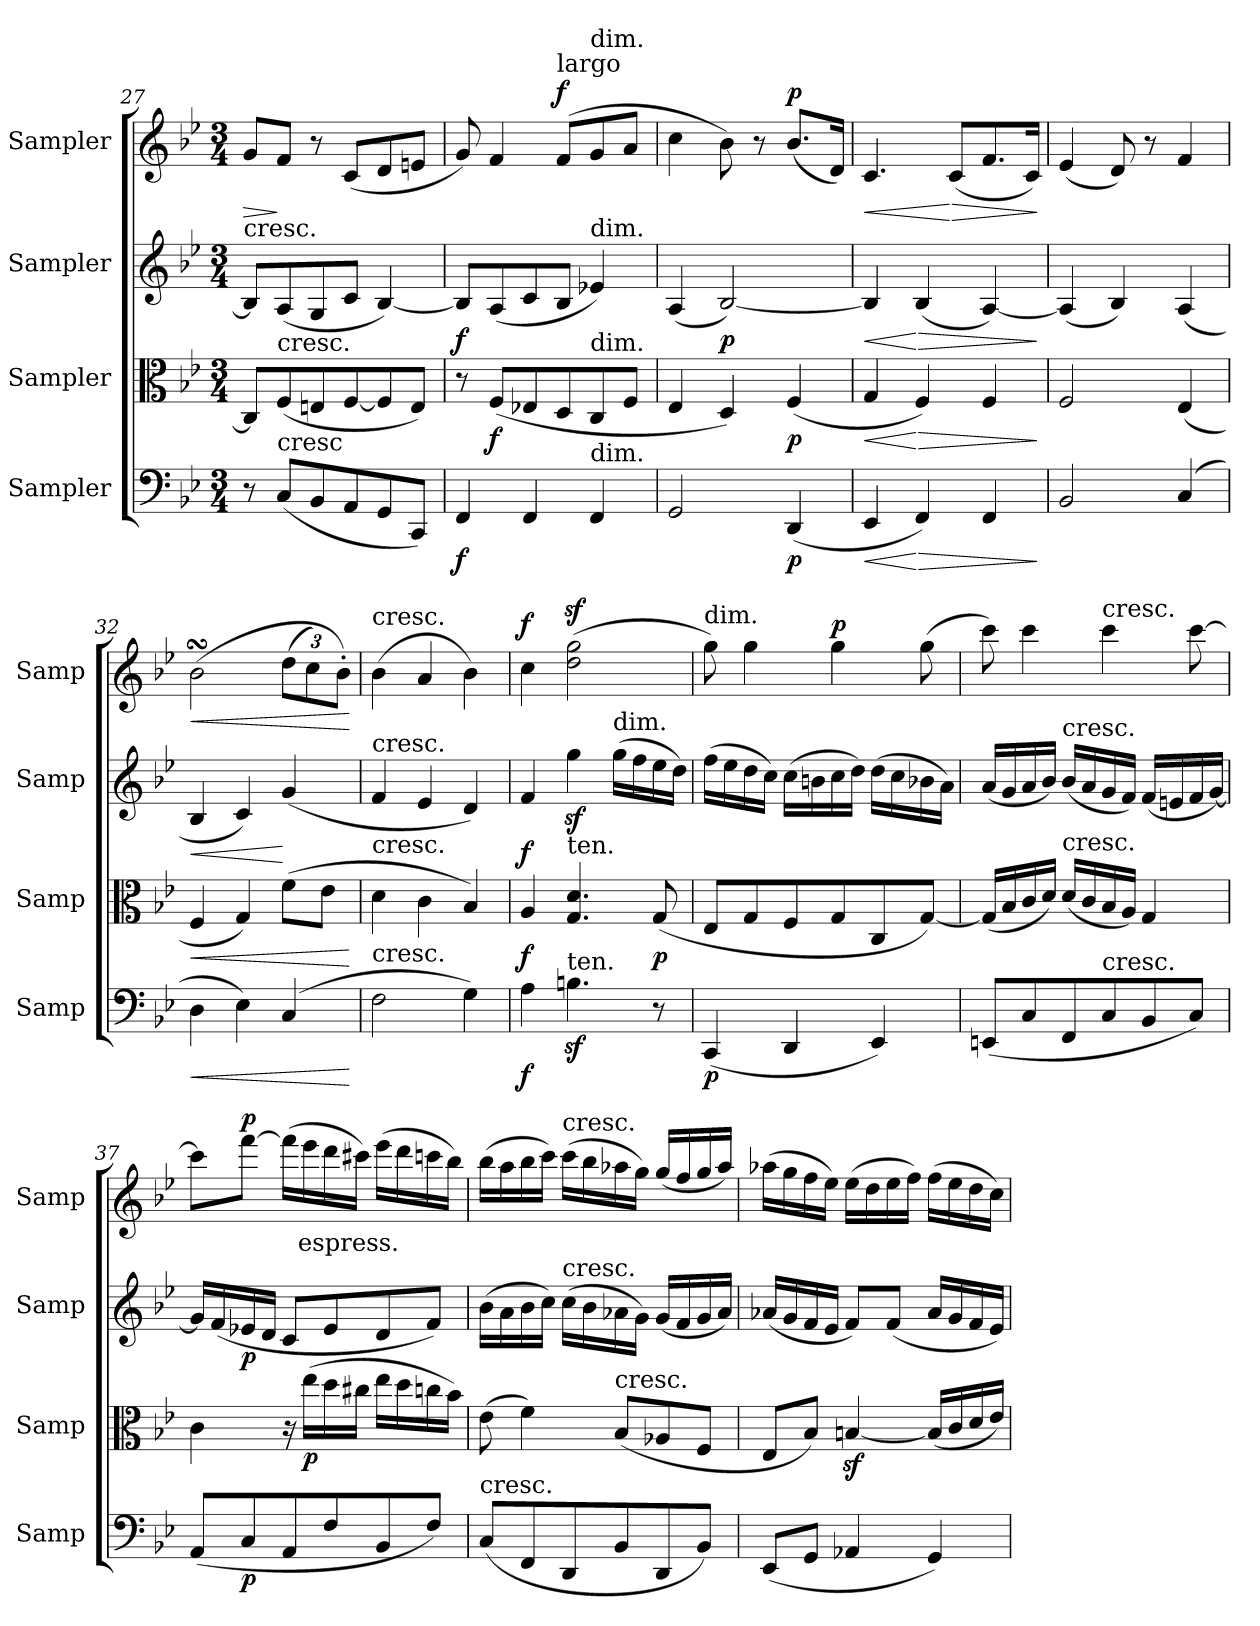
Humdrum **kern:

**kern	**dynam	**kern	**dynam	**kern	**dynam	**kern	**text	**dynam
*part4	*part4	*part3	*part3	*part2	*part2	*part1	*part1	*part1
*staff4	*staff4	*staff3	*staff3	*staff2	*staff2	*staff1	*staff1	*staff1
*I"Sampler	*	*I"Sampler	*	*I"Sampler	*	*I"Sampler	*	*
*I'Samp	*	*I'Samp	*	*I'Samp	*	*I'Samp	*	*
*clefF4	*	*clefC3	*	*clefG2	*	*clefG2	*	*
*k[b-e-]	*	*k[b-e-]	*	*k[b-e-]	*	*k[b-e-]	*	*
*M3/4	*	*M3/4	*	*M3/4	*	*M3/4	*	*
=27	=27	=27	=27	=27	=27	=27	=27	=27
!	!	!	!	!LO:TX:a:t=cresc.	!	!	!	!
!	!	!	!	!	!	!	!	!LO:HP:b
8r	.	8C/L]	.	8B-/L]	.	8g/L	.	>
!	!	!LO:TX:a:t=cresc.	!	!	!	!	!	!
!LO:TX:a:t=cresc	!	!	!	!	!	!	!	!
(8C/L	.	(8F/	.	(8A/	.	8f/J	.	]
8BB-/	.	8En/	.	8G/	.	8r	.	.
8AA/	.	[8F/	.	8c/J	.	(8c/L	.	.
8GG/	.	8F/]	.	[4B-/)	.	8d/	.	.
8CC/J)	.	8E/J)	.	.	.	8en/J	.	.
!!LO:PB:g=z
=28	=28	=28	=28	=28	=28	=28	=28	=28
!	!LO:DY:b	!	!	!	!LO:DY:b	!	!	!
4FF/	f	8r	.	8B-/L]	f	8g/)	.	.
!	!	!	!LO:DY:b	!	!	!	!	!
.	.	(8F/L	f	(8A/	.	4f/	.	.
4FF/	.	8E-X/	.	8c/	.	.	.	.
!	!	!	!	!	!	!LO:TX:a:t=largo	!	!
!	!	!	!	!	!	!	!	!LO:DY:b
.	.	8D/	.	8B-/J	.	(8f/L	.	f
!	!	!	!	!	!	!LO:TX:a:t=dim.	!	!
!	!	!	!	!LO:TX:a:t=dim.	!	!	!	!
!	!	!LO:TX:a:t=dim.	!	!	!	!	!	!
!LO:TX:a:t=dim.	!	!	!	!	!	!	!	!
4FF/	.	8C/	.	4e-X/)	.	8g/	.	.
.	.	8F/J	.	.	.	8a/J	.	.
=29	=29	=29	=29	=29	=29	=29	=29	=29
2GG/	.	4E-/	.	(4A/	.	4cc\	.	.
!	!	!	!	!	!LO:DY:b	!	!	!
.	.	4D/)	.	[2B-/)	p	8b-\)	.	.
.	.	.	.	.	.	8r	.	.
!	!LO:DY:b	!	!LO:DY:b	!	!	!	!	!LO:DY:b
(4DD/	p	(4F/	p	.	.	(8.b-/L	.	p
.	.	.	.	.	.	16d/Jk)	.	.
=30	=30	=30	=30	=30	=30	=30	=30	=30
!	!LO:HP:b	!	!LO:HP:b	!	!LO:HP:b	!	!	!LO:HP:b
4EE-/	<	4G/	<	4B-/]	<	4.c/	.	<
!	!LO:HP:n=1:b	!	!LO:HP:n=1:b	!	!LO:HP:n=1:b	!	!	!
4FF/)	[ >	4F/)	[ >	(4B-/	[ >	.	.	.
!	!	!	!	!	!	!	!	!LO:HP:n=1:b
.	.	.	.	.	.	(8c/L	.	[ >
4FF/	.	4F/	.	[4A/)	.	8.f/	.	.
.	.	.	.	.	.	16c/Jk)	.	.
.	]	.	]	.	]	.	.	]
=31	=31	=31	=31	=31	=31	=31	=31	=31
2BB-/	.	2F/	.	(4A/]	.	(4e-/	.	.
.	.	.	.	4B-/)	.	8d/)	.	.
.	.	.	.	.	.	8r	.	.
(4C/	.	(4E-/	.	(4A/	.	4f/	.	.
=32	=32	=32	=32	=32	=32	=32	=32	=32
!	!LO:HP:b	!	!LO:HP:b	!	!LO:HP:b	!	!	!LO:HP:b
4D\	<	4F/	<	4B-/	<	(2b-sSSs\	.	<
4E-\)	.	4G/)	.	4c/)	.	.	.	.
*	*	*	*	*	*	*Xbrackettup	*	*
(4C/	.	(8f\L	.	(4g/	[	(12dd\L	.	.
.	.	.	.	.	.	12cc\)	.	.
.	.	8e-\J	.	.	.	.	.	.
.	.	.	.	.	.	12b-'\J)	.	.
.	[	.	[	.	.	.	.	[
=33	=33	=33	=33	=33	=33	=33	=33	=33
!	!	!	!	!	!	!LO:TX:a:t=cresc.	!	!
!	!	!	!	!LO:TX:a:t=cresc.	!	!	!	!
!	!	!LO:TX:a:t=cresc.	!	!	!	!	!	!
!LO:TX:a:t=cresc.	!	!	!	!	!	!	!	!
2F\	.	4d\	.	4f/	.	(4b-\	.	.
.	.	4c\	.	4e-/	.	4a/	.	.
4G\)	.	4B-/)	.	4d/)	.	4b-\)	.	.
=34	=34	=34	=34	=34	=34	=34	=34	=34
!	!LO:DY:b	!	!LO:DY:b	!	!LO:DY:b	!	!	!LO:DY:b
4A\	f	4A/	f	4f/	f	4cc\	.	f
!	!	!LO:TX:a:t=ten.	!	!	!	!	!	!
!LO:TX:a:t=ten.	!	!	!	!	!	!	!	!
4.Bnz<\	.	4.G/ 4.d/	.	4ggz<\	.	(2dd\z< 2gg\z<	.	.
!	!	!	!	!LO:TX:a:t=dim.	!	!	!	!
.	.	.	.	(16gg\LL	.	.	.	.
.	.	.	.	16ff\	.	.	.	.
!	!	!	!LO:DY:b	!	!	!	!	!
8r	.	(8G/	p	16ee-\	.	.	.	.
.	.	.	.	16dd\JJ)	.	.	.	.
=35	=35	=35	=35	=35	=35	=35	=35	=35
!	!	!	!	!	!	!LO:TX:a:t=dim.	!	!
!	!LO:DY:b	!	!	!	!	!	!	!
(4CC/	p	8E-/L	.	(16ff\LL	.	8gg\)	.	.
.	.	.	.	16ee-\	.	.	.	.
.	.	8G/	.	16dd\	.	4gg\	.	.
.	.	.	.	16cc\JJ)	.	.	.	.
4DD/	.	8F/	.	(16cc\LL	.	.	.	.
.	.	.	.	16bn\	.	.	.	.
!	!	!	!	!	!	!	!	!LO:DY:b
.	.	8G/	.	16cc\	.	4gg\	.	p
.	.	.	.	16dd\JJ)	.	.	.	.
4EE-/)	.	8C/	.	(16dd\LL	.	.	.	.
.	.	.	.	16cc\	.	.	.	.
.	.	[8G/J)	.	16b-X\	.	(8gg\	.	.
.	.	.	.	16a\JJ)	.	.	.	.
=36	=36	=36	=36	=36	=36	=36	=36	=36
(8EEn/L	.	(16G/LL]	.	(16a/LL	.	8ccc\)	.	.
.	.	16B-/	.	16g/	.	.	.	.
8C/	.	16c/	.	16a/	.	4ccc\	.	.
.	.	16d/JJ)	.	16b-/JJ)	.	.	.	.
!	!	!	!	!LO:TX:a:t=cresc.	!	!	!	!
!	!	!LO:TX:a:t=cresc.	!	!	!	!	!	!
8FF/	.	(16d/LL	.	(16b-/LL	.	.	.	.
.	.	16c/	.	16a/	.	.	.	.
!	!	!	!	!	!	!LO:TX:a:t=cresc.	!	!
!LO:TX:a:t=cresc.	!	!	!	!	!	!	!	!
8C/	.	16B-/	.	16g/	.	4ccc\	.	.
.	.	16A/JJ)	.	16f/JJ)	.	.	.	.
8BB-/	.	4G/	.	(16f/LL	.	.	.	.
.	.	.	.	16en/	.	.	.	.
8C/J)	.	.	.	16f/	.	[8ccc\	.	.
.	.	.	.	[16g/JJ)	.	.	.	.
!!LO:LB:g=z
=37	=37	=37	=37	=37	=37	=37	=37	=37
(8AA/L	.	4c\	.	16g/LL]	.	8ccc\L]	.	.
.	.	.	.	(16f/	.	.	.	.
!	!LO:DY:b	!	!	!	!LO:DY:b	!	!	!LO:DY:b
8C/	p	.	.	16e-X/	p	[8fff\J	.	p
.	.	.	.	16d/JJ	.	.	.	.
8AA/	.	16r	.	8c/L	.	(16fff\LL]	.	.
!	!	!	!LO:DY:b	!	!	!	!LO:LY:b	!
.	.	(16ee-\LL	p	.	.	16eee-\	espress.	.
8F/	.	16dd\	.	8e-/	.	16ddd\	.	.
.	.	16cc#X\JJ	.	.	.	16ccc#X\JJ)	.	.
8BB-/	.	16ee-\LL	.	8d/	.	(16eee-\LL	.	.
.	.	16dd\	.	.	.	16ddd\	.	.
8F/J)	.	16ccn\	.	8f/J)	.	16cccn\	.	.
.	.	16b-\JJ)	.	.	.	16bb-\JJ)	.	.
=38	=38	=38	=38	=38	=38	=38	=38	=38
!LO:TX:a:t=cresc.	!	!	!	!	!	!	!	!
(8C/L	.	(8e-\	.	(16b-\LL	.	(16bb-\LL	.	.
.	.	.	.	16a\	.	16aa\	.	.
8FF/	.	4f\)	.	16b-\	.	16bb-\	.	.
.	.	.	.	16cc\JJ)	.	16ccc\JJ)	.	.
!	!	!	!	!	!	!LO:TX:a:t=cresc.	!	!
!	!	!	!	!LO:TX:a:t=cresc.	!	!	!	!
8DD/	.	.	.	(16cc\LL	.	(16ccc\LL	.	.
.	.	.	.	16b-\	.	16bb-\	.	.
!	!	!LO:TX:a:t=cresc.	!	!	!	!	!	!
8BB-/	.	(8B-/L	.	16a-X\	.	16aa-X\	.	.
.	.	.	.	16g\JJ)	.	16gg\JJ)	.	.
8DD/	.	8A-X/	.	(16g/LL	.	(16gg/LL	.	.
.	.	.	.	16f/	.	16ff/	.	.
8BB-/J)	.	8F/J	.	16g/	.	16gg/	.	.
.	.	.	.	16a-/JJ)	.	16aa-/JJ)	.	.
=39	=39	=39	=39	=39	=39	=39	=39	=39
(8EE-/L	.	8E-/L	.	(16a-X/LL	.	(16aa-X\LL	.	.
.	.	.	.	16g/	.	16gg\	.	.
8GG/J	.	8B-/J)	.	16f/	.	16ff\	.	.
.	.	.	.	16e-/JJ	.	16ee-\JJ)	.	.
4AA-X/	.	[4Bnz</	.	8f/L)	.	(16ee-\LL	.	.
.	.	.	.	.	.	16dd\	.	.
.	.	.	.	(8f/J	.	16ee-\	.	.
.	.	.	.	.	.	16ff\JJ)	.	.
4GG/)	.	(16B/LL]	.	16a-/LL	.	(16ff\LL	.	.
.	.	16c/	.	16g/	.	16ee-\	.	.
.	.	16d/	.	16f/	.	16dd\	.	.
.	.	16e-/JJ)	.	16e-/JJ)	.	16cc\JJ)	.	.
=	=	=	=	=	=	=	=	=
*-	*-	*-	*-	*-	*-	*-	*-	*-
